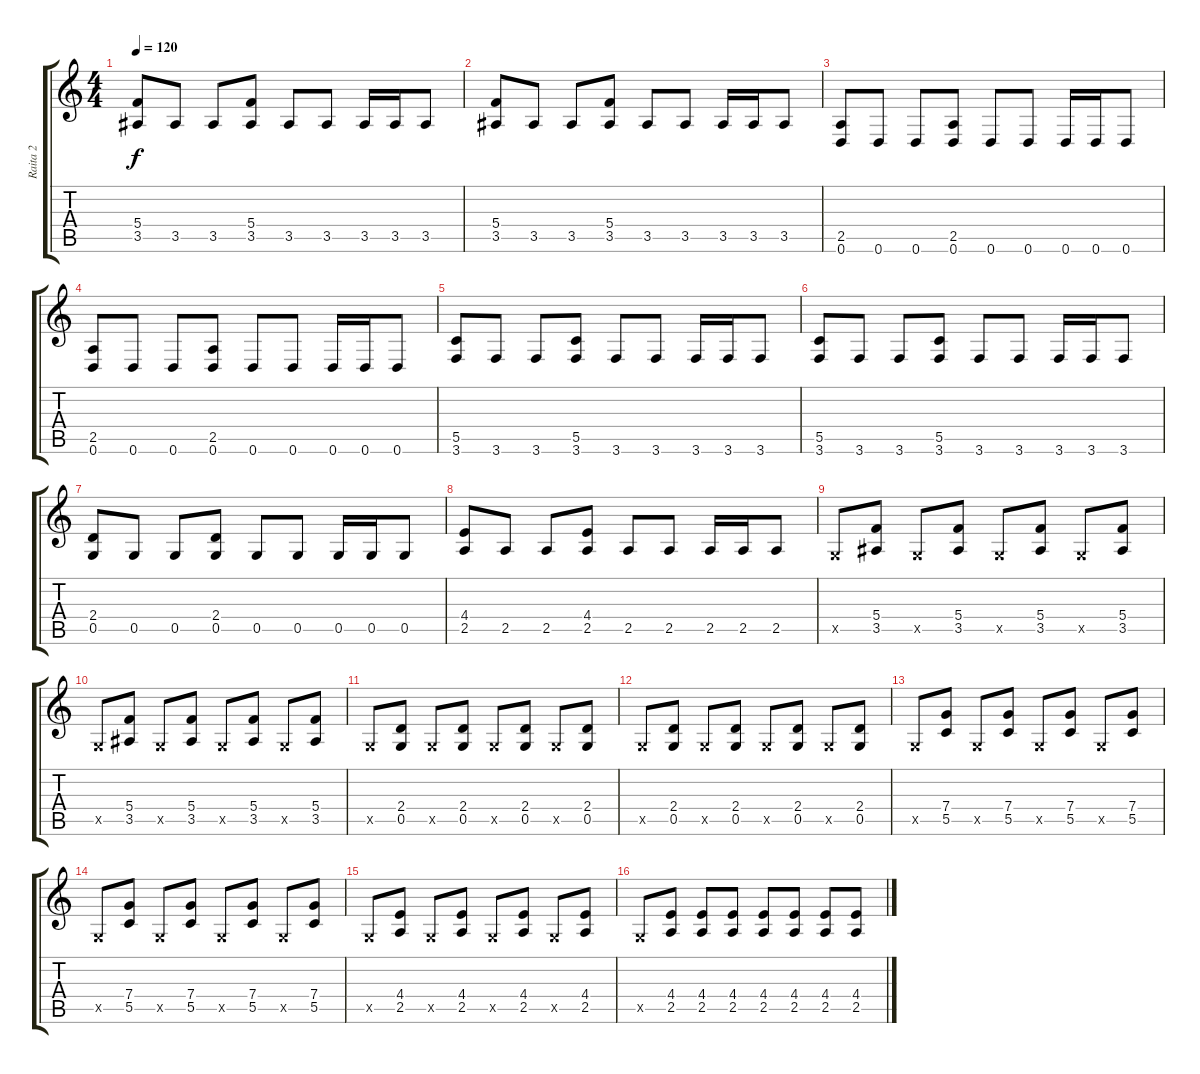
\track ("Raita 2" "Raita 2") {instrument distortionguitar}
\staff {score tabs}
\tuning (D4 A3 F3 C3 G2 D2) {hide}
\ts (4 4)
\tempo 120
\clef g2
\ks c
(5.4 3.5).8{dy f} 3.5.8 3.5.8 (5.4 3.5).8 3.5.8 3.5.8 3.5.16 3.5.16 3.5.8 |
(5.4 3.5).8 3.5.8 3.5.8 (5.4 3.5).8 3.5.8 3.5.8 3.5.16 3.5.16 3.5.8 |
(2.5 0.6).8 0.6.8 0.6.8 (2.5 0.6).8 0.6.8 0.6.8 0.6.16 0.6.16 0.6.8 |
(2.5 0.6).8 0.6.8 0.6.8 (2.5 0.6).8 0.6.8 0.6.8 0.6.16 0.6.16 0.6.8 |
(5.5 3.6).8 3.6.8 3.6.8 (5.5 3.6).8 3.6.8 3.6.8 3.6.16 3.6.16 3.6.8 |
(5.5 3.6).8 3.6.8 3.6.8 (5.5 3.6).8 3.6.8 3.6.8 3.6.16 3.6.16 3.6.8 |
(2.4 0.5).8 0.5.8 0.5.8 (2.4 0.5).8 0.5.8 0.5.8 0.5.16 0.5.16 0.5.8 |
(4.4 2.5).8 2.5.8 2.5.8 (4.4 2.5).8 2.5.8 2.5.8 2.5.16 2.5.16 2.5.8 |
0.5{x}.8 (5.4 3.5).8 0.5{x}.8 (5.4 3.5).8 0.5{x}.8 (5.4 3.5).8 0.5{x}.8 (5.4 3.5).8 |
0.5{x}.8 (5.4 3.5).8 0.5{x}.8 (5.4 3.5).8 0.5{x}.8 (5.4 3.5).8 0.5{x}.8 (5.4 3.5).8 |
0.5{x}.8 (2.4 0.5).8 0.5{x}.8 (2.4 0.5).8 0.5{x}.8 (2.4 0.5).8 0.5{x}.8 (2.4 0.5).8 |
0.5{x}.8 (2.4 0.5).8 0.5{x}.8 (2.4 0.5).8 0.5{x}.8 (2.4 0.5).8 0.5{x}.8 (2.4 0.5).8 |
0.5{x}.8 (7.4 5.5).8 0.5{x}.8 (7.4 5.5).8 0.5{x}.8 (7.4 5.5).8 0.5{x}.8 (7.4 5.5).8 |
0.5{x}.8 (7.4 5.5).8 0.5{x}.8 (7.4 5.5).8 0.5{x}.8 (7.4 5.5).8 0.5{x}.8 (7.4 5.5).8 |
0.5{x}.8 (4.4 2.5).8 0.5{x}.8 (4.4 2.5).8 0.5{x}.8 (4.4 2.5).8 0.5{x}.8 (4.4 2.5).8 |
0.5{x}.8 (4.4 2.5).8 (4.4 2.5).8 (4.4 2.5).8 (4.4 2.5).8 (4.4 2.5).8 (4.4 2.5).8 (4.4 2.5).8
